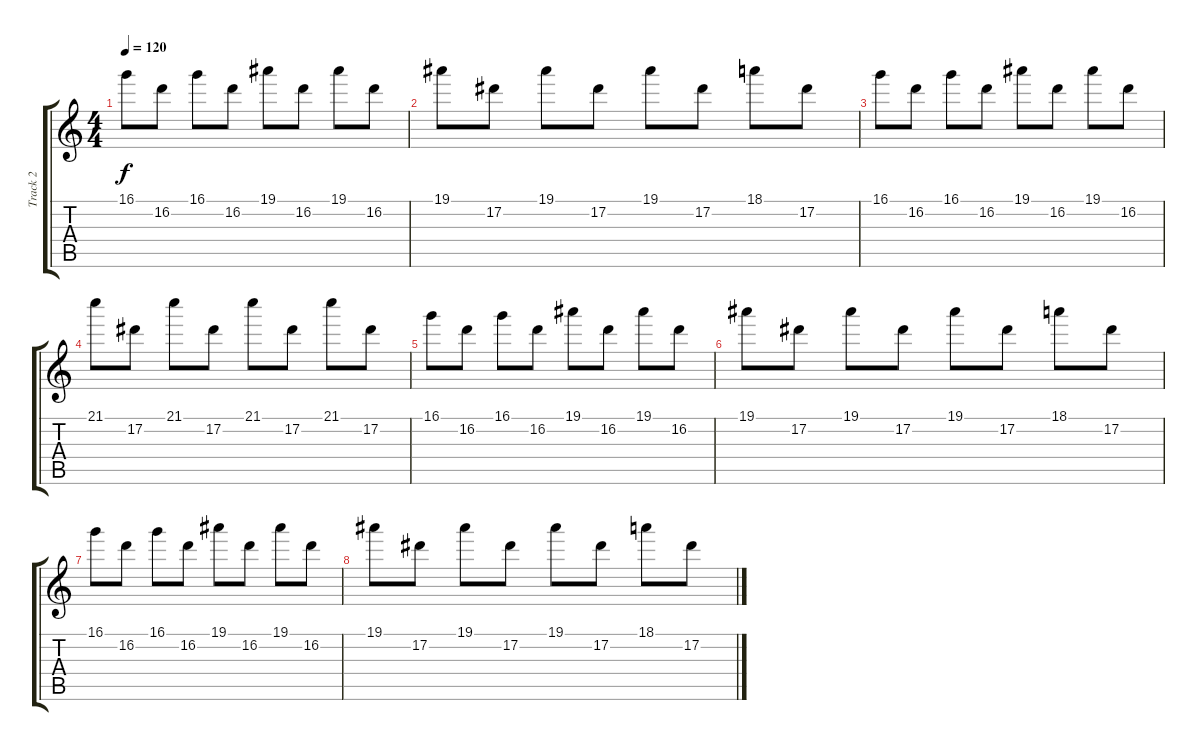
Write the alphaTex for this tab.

\track ("Track 2" "Track 2") {instrument electricguitarmuted}
\staff {score tabs}
\tuning (Eb4 Bb3 Gb3 Db3 Ab2 Eb2) {hide}
\ts (4 4)
\tempo 120
\clef g2
\ks c
16.1.8{dy f} 16.2.8 16.1.8 16.2.8 19.1.8 16.2.8 19.1.8 16.2.8 |
19.1.8 17.2.8 19.1.8 17.2.8 19.1.8 17.2.8 18.1.8 17.2.8 |
16.1.8 16.2.8 16.1.8 16.2.8 19.1.8 16.2.8 19.1.8 16.2.8 |
21.1.8 17.2.8 21.1.8 17.2.8 21.1.8 17.2.8 21.1.8 17.2.8 |
16.1.8 16.2.8 16.1.8 16.2.8 19.1.8 16.2.8 19.1.8 16.2.8 |
19.1.8 17.2.8 19.1.8 17.2.8 19.1.8 17.2.8 18.1.8 17.2.8 |
16.1.8 16.2.8 16.1.8 16.2.8 19.1.8 16.2.8 19.1.8 16.2.8 |
19.1.8 17.2.8 19.1.8 17.2.8 19.1.8 17.2.8 18.1.8 17.2.8
